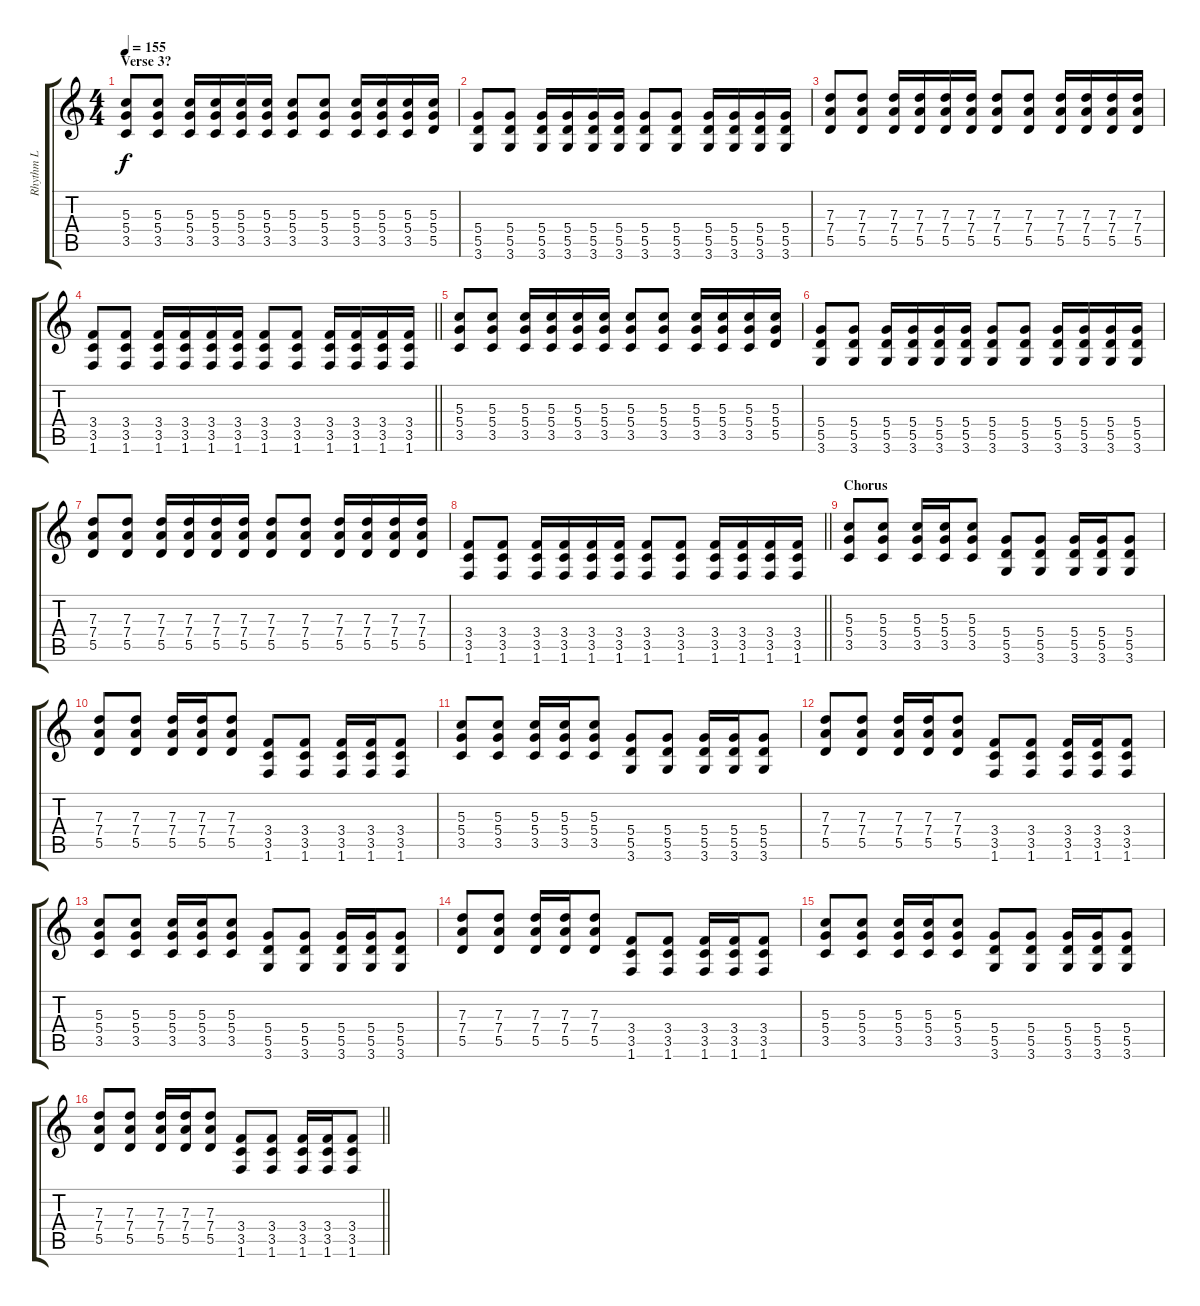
\track ("Rhythm L" "Rhythm L") {instrument overdrivenguitar}
\staff {score tabs}
\tuning (E4 B3 G3 D3 A2 E2) {hide}
\ts (4 4)
\section ("" "Verse 3?")
\tempo 155
\clef g2
\ks c
(5.3 5.4 3.5).8{dy f} (5.3 5.4 3.5).8 (5.3 5.4 3.5).16 (5.3 5.4 3.5).16 (5.3 5.4 3.5).16 (5.3 5.4 3.5).16 (5.3 5.4 3.5).8 (5.3 5.4 3.5).8 (5.3 5.4 3.5).16 (5.3 5.4 3.5).16 (5.3 5.4 3.5).16 (5.3 5.4 5.5).16 |
(5.4 5.5 3.6).8 (5.4 5.5 3.6).8 (5.4 5.5 3.6).16 (5.4 5.5 3.6).16 (5.4 5.5 3.6).16 (5.4 5.5 3.6).16 (5.4 5.5 3.6).8 (5.4 5.5 3.6).8 (5.4 5.5 3.6).16 (5.4 5.5 3.6).16 (5.4 5.5 3.6).16 (5.4 5.5 3.6).16 |
(7.3 7.4 5.5).8 (7.3 7.4 5.5).8 (7.3 7.4 5.5).16 (7.3 7.4 5.5).16 (7.3 7.4 5.5).16 (7.3 7.4 5.5).16 (7.3 7.4 5.5).8 (7.3 7.4 5.5).8 (7.3 7.4 5.5).16 (7.3 7.4 5.5).16 (7.3 7.4 5.5).16 (7.3 7.4 5.5).16 |
\barLineRight lightlight
(3.4 3.5 1.6).8 (3.4 3.5 1.6).8 (3.4 3.5 1.6).16 (3.4 3.5 1.6).16 (3.4 3.5 1.6).16 (3.4 3.5 1.6).16 (3.4 3.5 1.6).8 (3.4 3.5 1.6).8 (3.4 3.5 1.6).16 (3.4 3.5 1.6).16 (3.4 3.5 1.6).16 (3.4 3.5 1.6).16 |
(5.3 5.4 3.5).8 (5.3 5.4 3.5).8 (5.3 5.4 3.5).16 (5.3 5.4 3.5).16 (5.3 5.4 3.5).16 (5.3 5.4 3.5).16 (5.3 5.4 3.5).8 (5.3 5.4 3.5).8 (5.3 5.4 3.5).16 (5.3 5.4 3.5).16 (5.3 5.4 3.5).16 (5.3 5.4 5.5).16 |
(5.4 5.5 3.6).8 (5.4 5.5 3.6).8 (5.4 5.5 3.6).16 (5.4 5.5 3.6).16 (5.4 5.5 3.6).16 (5.4 5.5 3.6).16 (5.4 5.5 3.6).8 (5.4 5.5 3.6).8 (5.4 5.5 3.6).16 (5.4 5.5 3.6).16 (5.4 5.5 3.6).16 (5.4 5.5 3.6).16 |
(7.3 7.4 5.5).8 (7.3 7.4 5.5).8 (7.3 7.4 5.5).16 (7.3 7.4 5.5).16 (7.3 7.4 5.5).16 (7.3 7.4 5.5).16 (7.3 7.4 5.5).8 (7.3 7.4 5.5).8 (7.3 7.4 5.5).16 (7.3 7.4 5.5).16 (7.3 7.4 5.5).16 (7.3 7.4 5.5).16 |
\barLineRight lightlight
(3.4 3.5 1.6).8 (3.4 3.5 1.6).8 (3.4 3.5 1.6).16 (3.4 3.5 1.6).16 (3.4 3.5 1.6).16 (3.4 3.5 1.6).16 (3.4 3.5 1.6).8 (3.4 3.5 1.6).8 (3.4 3.5 1.6).16 (3.4 3.5 1.6).16 (3.4 3.5 1.6).16 (3.4 3.5 1.6).16 |
\section ("" "Chorus")
(5.3 5.4 3.5).8 (5.3 5.4 3.5).8 (5.3 5.4 3.5).16 (5.3 5.4 3.5).16 (5.3 5.4 3.5).8 (5.4 5.5 3.6).8 (5.4 5.5 3.6).8 (5.4 5.5 3.6).16 (5.4 5.5 3.6).16 (5.4 5.5 3.6).8 |
(7.3 7.4 5.5).8 (7.3 7.4 5.5).8 (7.3 7.4 5.5).16 (7.3 7.4 5.5).16 (7.3 7.4 5.5).8 (3.4 3.5 1.6).8 (3.4 3.5 1.6).8 (3.4 3.5 1.6).16 (3.4 3.5 1.6).16 (3.4 3.5 1.6).8 |
(5.3 5.4 3.5).8 (5.3 5.4 3.5).8 (5.3 5.4 3.5).16 (5.3 5.4 3.5).16 (5.3 5.4 3.5).8 (5.4 5.5 3.6).8 (5.4 5.5 3.6).8 (5.4 5.5 3.6).16 (5.4 5.5 3.6).16 (5.4 5.5 3.6).8 |
(7.3 7.4 5.5).8 (7.3 7.4 5.5).8 (7.3 7.4 5.5).16 (7.3 7.4 5.5).16 (7.3 7.4 5.5).8 (3.4 3.5 1.6).8 (3.4 3.5 1.6).8 (3.4 3.5 1.6).16 (3.4 3.5 1.6).16 (3.4 3.5 1.6).8 |
(5.3 5.4 3.5).8 (5.3 5.4 3.5).8 (5.3 5.4 3.5).16 (5.3 5.4 3.5).16 (5.3 5.4 3.5).8 (5.4 5.5 3.6).8 (5.4 5.5 3.6).8 (5.4 5.5 3.6).16 (5.4 5.5 3.6).16 (5.4 5.5 3.6).8 |
(7.3 7.4 5.5).8 (7.3 7.4 5.5).8 (7.3 7.4 5.5).16 (7.3 7.4 5.5).16 (7.3 7.4 5.5).8 (3.4 3.5 1.6).8 (3.4 3.5 1.6).8 (3.4 3.5 1.6).16 (3.4 3.5 1.6).16 (3.4 3.5 1.6).8 |
(5.3 5.4 3.5).8 (5.3 5.4 3.5).8 (5.3 5.4 3.5).16 (5.3 5.4 3.5).16 (5.3 5.4 3.5).8 (5.4 5.5 3.6).8 (5.4 5.5 3.6).8 (5.4 5.5 3.6).16 (5.4 5.5 3.6).16 (5.4 5.5 3.6).8 |
\barLineRight lightlight
(7.3 7.4 5.5).8 (7.3 7.4 5.5).8 (7.3 7.4 5.5).16 (7.3 7.4 5.5).16 (7.3 7.4 5.5).8 (3.4 3.5 1.6).8 (3.4 3.5 1.6).8 (3.4 3.5 1.6).16 (3.4 3.5 1.6).16 (3.4 3.5 1.6).8
